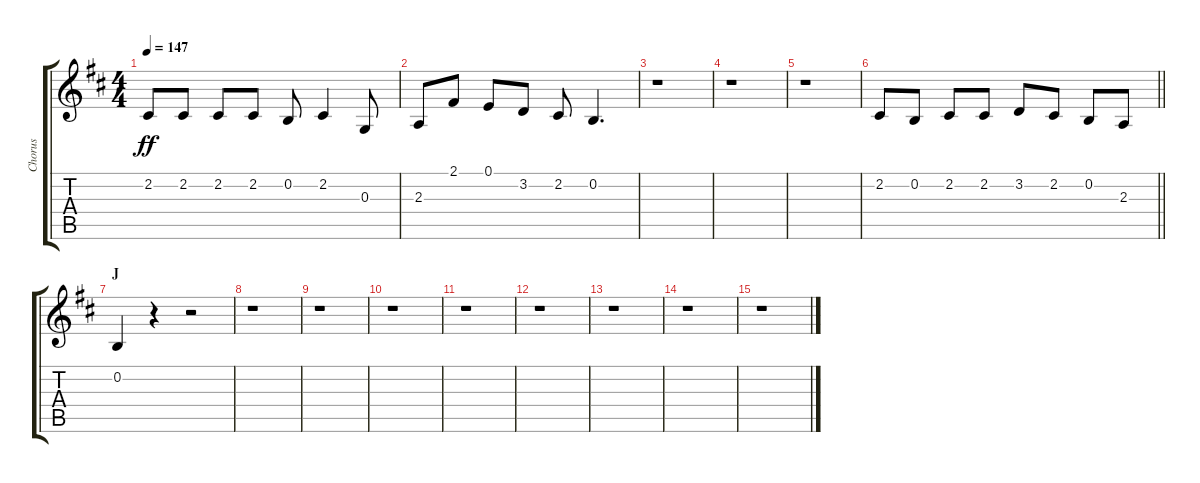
\track ("Chorus" "Chorus") {instrument voiceoohs}
\staff {score tabs}
\tuning (E4 B3 G3 D3 A2 E2) {hide}
\ts (4 4)
\tempo 147
\clef g2
\ks d
2.2.8{dy ff} 2.2.8 2.2.8 2.2.8 0.2.8 2.2.4 0.3.8 |
2.3.8 2.1.8 0.1.8 3.2.8 2.2.8 0.2.4{d} |
r.1 |
r.1 |
r.1 |
\barLineRight lightlight
2.2.8 0.2.8 2.2.8 2.2.8 3.2.8 2.2.8 0.2.8 2.3.8 |
\section ("" "J")
0.2.4 r.4 r.2 |
r.1 |
r.1 |
r.1 |
r.1 |
r.1 |
r.1 |
r.1 |
r.1
